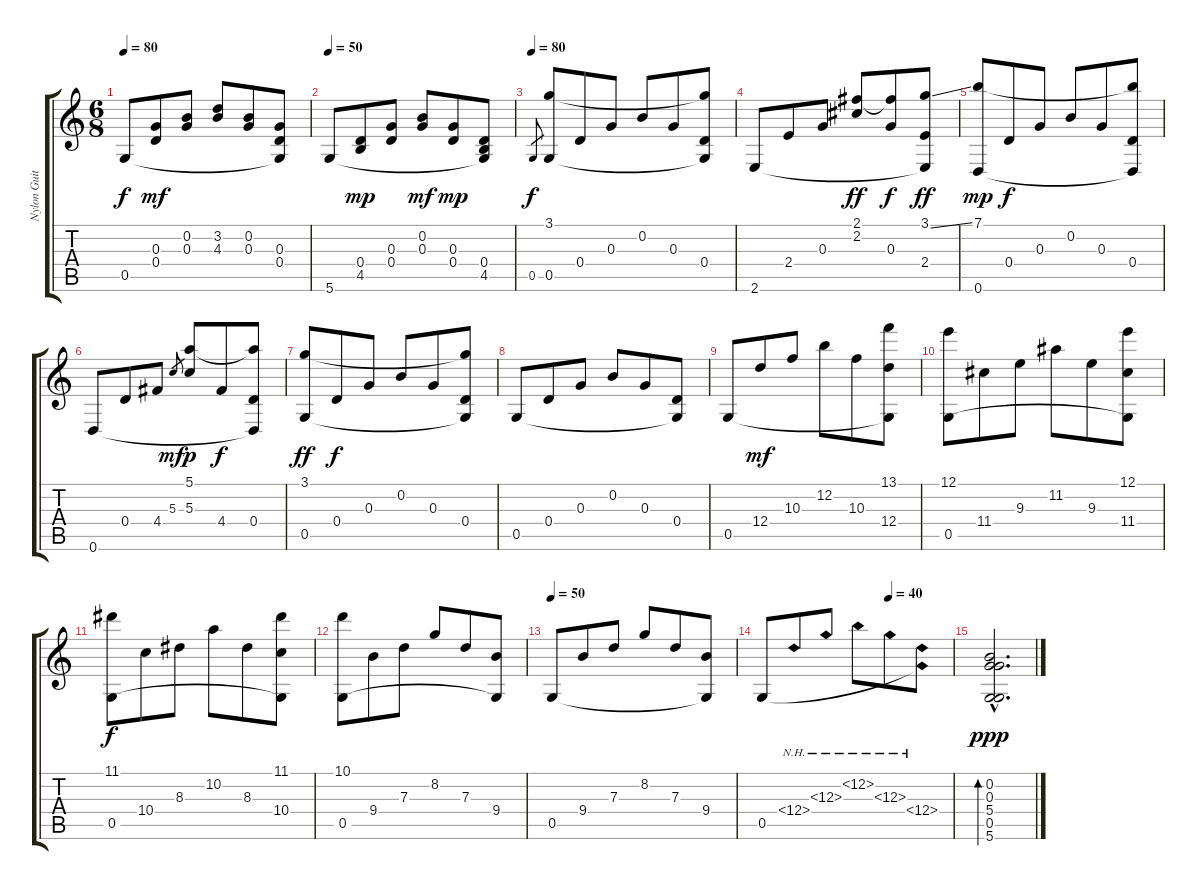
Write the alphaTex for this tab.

\track ("Nylon Guitar DGDGBE" "Nylon Guit") {instrument acousticguitarnylon}
\staff {score tabs}
\tuning (E4 B3 G3 D3 G2 D2) {hide}
\ts (6 8)
\tempo 80
\clef g2
\ks c
0.5.8{dy f} (0.3 0.4).8{dy mf} (0.2 0.3).8 (3.2 4.3).8 (0.2 0.3).8 (0.3 0.4 0.5{t}).8 |
\tempo 50
5.6.8 (0.4 4.5).8{dy mp} (0.3 0.4).8 (0.2 0.3).8{dy mf} (0.3 0.4).8{dy mp} (0.4 4.5 5.6{t}).8 |
\tempo 80
0.5.8{gr dy f} (3.1 0.5).8 0.4.8 0.3.8 0.2.8 0.3.8 (3.1{t} 0.4 0.5{t}).8 |
2.6.8 2.4.8 0.3.8 (2.1 2.2).8{dy ff} (2.1{t} 0.3).8{dy f} (3.1{ss} 2.4 2.6{t}).8{dy ff} |
(7.1 0.6).8{dy mp} 0.4.8{dy f} 0.3.8 0.2.8 0.3.8 (7.1{t} 0.4 0.6{t}).8 |
0.6.8 0.4.8 4.4.8 5.3.8{gr dy mf} (5.1 5.3).8{dy p} 4.4.8{dy f} (5.1{t} 0.4 0.6{t}).8 |
(3.1 0.5).8{dy ff} 0.4.8{dy f} 0.3.8 0.2.8 0.3.8 (3.1{t} 0.4 0.5{t}).8 |
0.5.8 0.4.8 0.3.8 0.2.8 0.3.8 (0.4 0.5{t}).8 |
0.5.8 12.4.8{dy mf} 10.3.8 12.2.8 10.3.8 (13.1 12.4 0.5{t}).8 |
(12.1 0.5).8 11.4.8 9.3.8 11.2.8 9.3.8 (12.1 11.4 0.5{t}).8 |
(11.1 0.5).8{dy f} 10.4.8 8.3.8 10.2.8 8.3.8 (11.1 10.4 0.5{t}).8 |
(10.1 0.5).8 9.4.8 7.3.8 8.2.8 7.3.8 (9.4 0.5{t}).8 |
\tempo 50
0.5.8 9.4.8 7.3.8 8.2.8 7.3.8 (9.4 0.5{t}).8 |
\tempo (40 0.6666666666666666)
0.5.8 12.4{nh}.8 12.3{nh}.8 12.2{nh}.8 12.3{nh}.8 (12.4{nh} 0.5{nh t}).8 |
(0.2{hac} 0.3{hac} 5.4{hac} 0.5{hac} 5.6{hac}).2{d bd 60 dy ppp}
